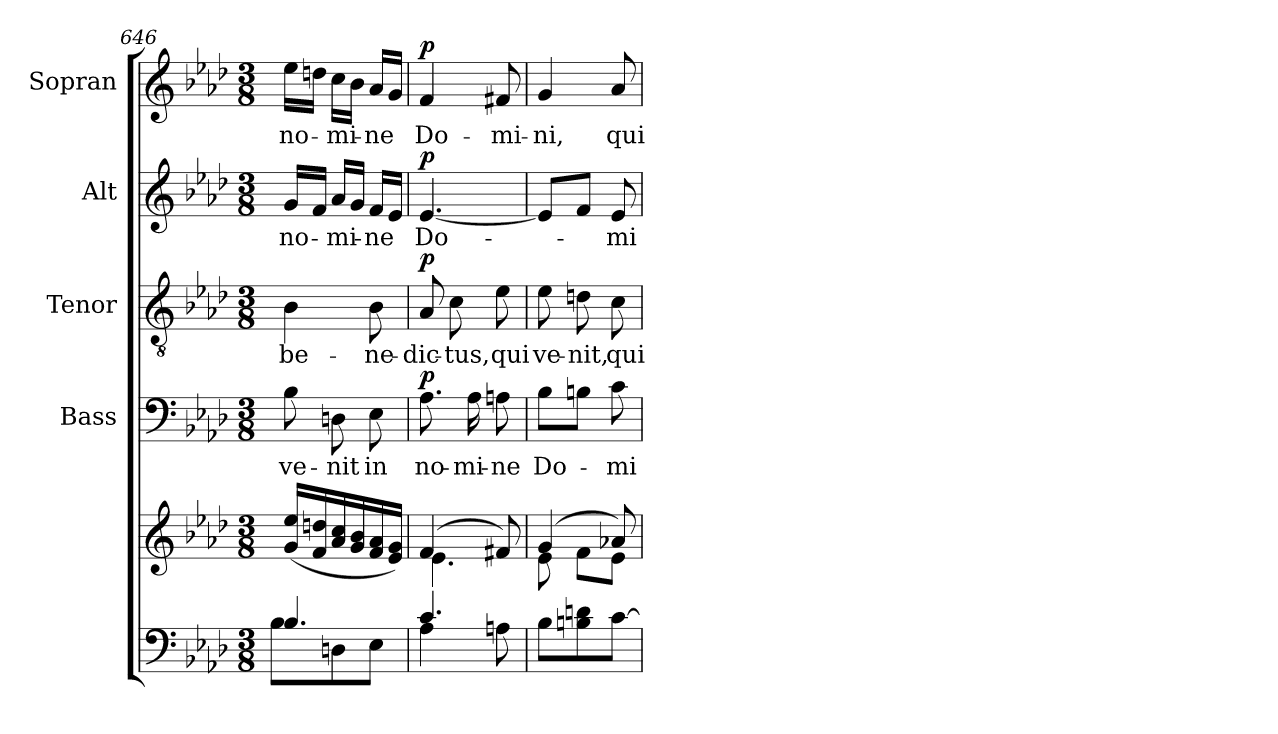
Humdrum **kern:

**kern	**kern	**kern	**text	**dynam	**kern	**text	**dynam	**kern	**text	**dynam	**kern	**text	**dynam
*part5	*part5	*part4	*part4	*part4	*part3	*part3	*part3	*part2	*part2	*part2	*part1	*part1	*part1
*staff6	*staff5	*staff4	*staff4	*staff4	*staff3	*staff3	*staff3	*staff2	*staff2	*staff2	*staff1	*staff1	*staff1
*	*	*I"Bass	*	*	*I"Tenor	*	*	*I"Alt	*	*	*I"Sopran	*	*
*	*	*I'B.	*	*	*I'T.	*	*	*I'A.	*	*	*I'S.	*	*
*clefF4	*clefG2	*clefF4	*	*	*clefGv2	*	*	*clefG2	*	*	*clefG2	*	*
*k[b-e-a-d-]	*k[b-e-a-d-]	*k[b-e-a-d-]	*	*	*k[b-e-a-d-]	*	*	*k[b-e-a-d-]	*	*	*k[b-e-a-d-]	*	*
*A-:	*A-:	*A-:	*	*	*A-:	*	*	*A-:	*	*	*A-:	*	*
*M3/8	*M3/8	*M3/8	*	*	*M3/8	*	*	*M3/8	*	*	*M3/8	*	*
=646	=646	=646	=646	=646	=646	=646	=646	=646	=646	=646	=646	=646	=646
*^	*	*	*	*	*	*	*	*	*	*	*	*	*
!	!	!	!	!LO:LY:b	!	!	!LO:LY:b	!	!	!LO:LY:b	!	!	!LO:LY:b	!
4.B-/	8B-\L	(<16g/ 16ee-/LL	8B-\	ve-	.	4B-\	be-	.	16g/LL	no-	.	16ee-\LL	no-	.
.	.	16f/ 16ddn/	.	.	.	.	.	.	16f/JJ	.	.	16ddn\JJ	.	.
!	!	!	!	!LO:LY:b	!	!	!	!	!	!LO:LY:b	!	!	!LO:LY:b	!
.	8Dn\	16a-/ 16cc/	8Dn\	-nit	.	.	.	.	16a-/LL	-mi-	.	16cc\LL	-mi-	.
.	.	16g/ 16b-/	.	.	.	.	.	.	16g/JJ	.	.	16b-\JJ	.	.
!	!	!	!	!LO:LY:b	!	!	!LO:LY:b	!	!	!LO:LY:b	!	!	!LO:LY:b	!
.	8E-\J	16f/ 16a-/	8E-\	in	.	8B-\	-ne-	.	16f/LL	-ne	.	16a-/LL	-ne	.
.	.	16e-/ 16g/JJ)	.	.	.	.	.	.	16e-/JJ	.	.	16g/JJ	.	.
=647	=647	=647	=647	=647	=647	=647	=647	=647	=647	=647	=647	=647	=647	=647
*	*	*^	*	*	*	*	*	*	*	*	*	*	*	*
!	!	!	!	!	!LO:LY:b	!LO:DY:a	!	!LO:LY:b	!LO:DY:a	!	!LO:LY:b	!LO:DY:a	!	!LO:LY:b	!LO:DY:a
4.c/	4A-\	(4f/	4.e-\	8.A-\	no-	p	8A-/	-dic-	p	[4.e-/	Do-	p	4f/	Do-	p
!	!	!	!	!	!	!	!	!LO:LY:b	!	!	!	!	!	!	!
.	.	.	.	.	.	.	8c\	-tus,	.	.	.	.	.	.	.
!	!	!	!	!	!LO:LY:b	!	!	!	!	!	!	!	!	!	!
.	.	.	.	16A-\	-mi-	.	.	.	.	.	.	.	.	.	.
!	!	!	!	!	!LO:LY:b	!	!	!LO:LY:b	!	!	!	!	!	!LO:LY:b	!
.	8An\	8f#X/)	.	8An\	-ne	.	8e-\	qui	.	.	.	.	8f#X/	-mi-	.
!!LO:PB:g=z
=648	=648	=648	=648	=648	=648	=648	=648	=648	=648	=648	=648	=648	=648	=648	=648
!	!	!	!	!	!LO:LY:b	!	!	!LO:LY:b	!	!	!	!	!	!LO:LY:b	!
*v	*v	*	*	*	*	*	*	*	*	*	*	*	*	*	*
8B-\L	(4g/	8e-\	8B-\L	Do-	.	8e-\	ve-	.	8e-/L]	.	.	4g/	-ni,	.
!	!	!	!	!	!	!	!LO:LY:b	!	!	!	!	!	!	!
8Bn\ 8dn\	.	8f\L	8Bn\J	.	.	8dn\	-nit,	.	8f/J	.	.	.	.	.
!	!	!	!	!LO:LY:b	!	!	!LO:LY:b	!	!	!LO:LY:b	!	!	!LO:LY:b	!
[8c\J	8a-X/)	8e-\J	8c\	-mi-	.	8c\	qui	.	8e-/	-mi-	.	8a-/	qui	.
*	*v	*v	*	*	*	*	*	*	*	*	*	*	*	*
=	=	=	=	=	=	=	=	=	=	=	=	=	=
*-	*-	*-	*-	*-	*-	*-	*-	*-	*-	*-	*-	*-	*-
